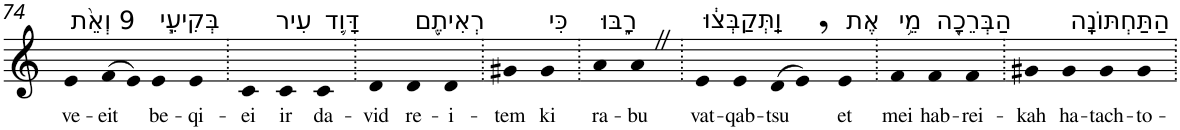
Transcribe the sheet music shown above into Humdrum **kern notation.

**kern	**text
*part1	*part1
*staff1	*staff1
*I"Piano	*
*I'Pno	*
!!LO:PB:g=z
*clefG2	*
*k[]	*
=74	=74
!LO:TX:a:t=9 וְאֵ֨ת	!
!	!LO:LY:b
4e	ve-
!	!LO:LY:b
(>8f	-eit
8e)	.
!LO:TX:a:t=בְּקִיעֵ֧י	!
!	!LO:LY:b
4e	be-
!	!LO:LY:b
4e	-qi-
=75.	=75.
!	!LO:LY:b
4c	-ei
!LO:TX:a:t=עִיר	!
!	!LO:LY:b
4c	ir
!LO:TX:a:t=דָּוִ֛ד	!
!	!LO:LY:b
4c	da-
=76.	=76.
!	!LO:LY:b
4d	-vid
!LO:TX:a:t=רְאִיתֶ֖ם	!
!	!LO:LY:b
4d	re-
!	!LO:LY:b
4d	-i-
=77.	=77.
!	!LO:LY:b
4g#X	-tem
!LO:TX:a:t=כִּי	!
!	!LO:LY:b
4g#	ki
=78.	=78.
!LO:TX:a:t=רָ֑בּוּ	!
!	!LO:LY:b
4a	ra-
!	!LO:LY:b
4aZ	-bu
=79.	=79.
!LO:TX:a:t=וַֽתְּקַבְּצ֔וּ	!
!	!LO:LY:b
4e	vat-
!	!LO:LY:b
4e	-qab-
!	!LO:LY:b
(>8d	-tsu
8e,)	.
!LO:TX:a:t=אֶת	!
!	!LO:LY:b
4e	et
=80.	=80.
!LO:TX:a:t=מֵ֥י	!
!	!LO:LY:b
4f	mei
!LO:TX:a:t=הַבְּרֵכָ֖ה	!
!	!LO:LY:b
4f	hab-
!	!LO:LY:b
4f	-rei-
=81.	=81.
!	!LO:LY:b
4g#X	-kah
!LO:TX:a:t=הַתַּחְתּוֹנָֽה	!
!	!LO:LY:b
4g#	ha-
!	!LO:LY:b
4g#	-tach-
!	!LO:LY:b
4g#	-to-
=.	=.
*-	*-
